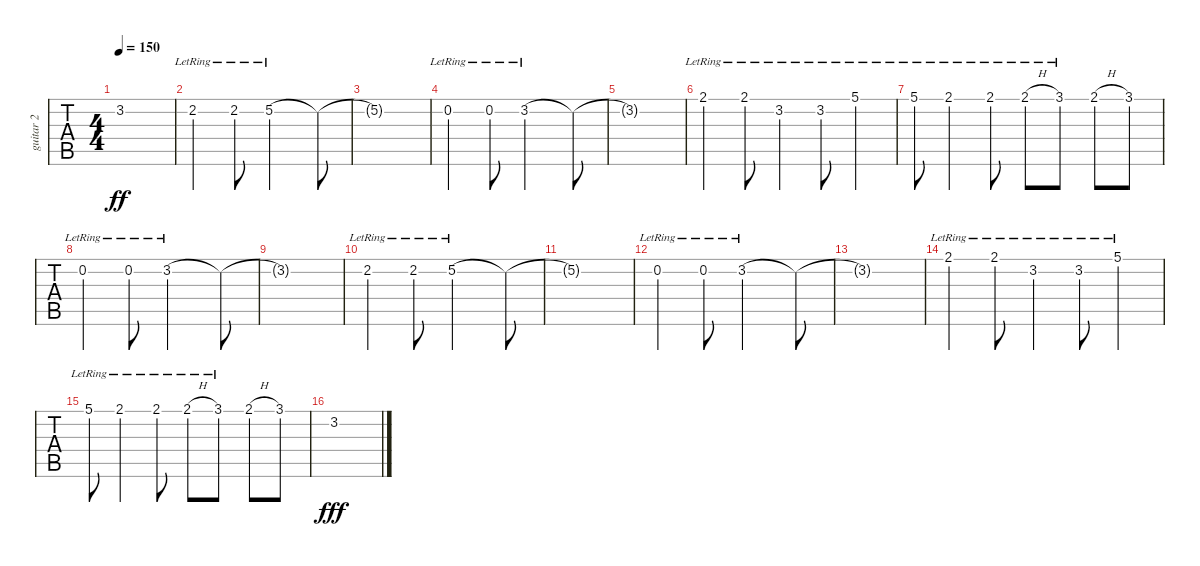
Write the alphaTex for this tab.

\track ("guitar 2" "guitar 2") {instrument distortionguitar}
\staff {tabs}
\tuning (E4 B3 G3 D3 A2 E2) {hide}
\ts (4 4)
\tempo 150
\clef g2
\ks c
3.2{t}.1{dy ff} |
2.2{lr}.4 2.2{lr}.8 5.2{lr}.2 5.2{t}.8 |
5.2{t}.1 |
0.2{lr}.4 0.2{lr}.8 3.2{lr}.2 3.2{t}.8 |
3.2{t}.1 |
2.1{lr}.4 2.1{lr}.8 3.2{lr}.4 3.2{lr}.8 5.1{lr}.4 |
5.1{lr}.8 2.1{lr}.4 2.1{lr}.8 2.1{h lr}.8 3.1{lr}.8 2.1{h}.8 3.1.8 |
0.2{lr}.4 0.2{lr}.8 3.2{lr}.2 3.2{t}.8 |
3.2{t}.1 |
2.2{lr}.4 2.2{lr}.8 5.2{lr}.2 5.2{t}.8 |
5.2{t}.1 |
0.2{lr}.4 0.2{lr}.8 3.2{lr}.2 3.2{t}.8 |
3.2{t}.1 |
2.1{lr}.4 2.1{lr}.8 3.2{lr}.4 3.2{lr}.8 5.1{lr}.4 |
5.1{lr}.8 2.1{lr}.4 2.1{lr}.8 2.1{h lr}.8 3.1{lr}.8 2.1{h}.8 3.1.8 |
3.2.1{dy fff}
